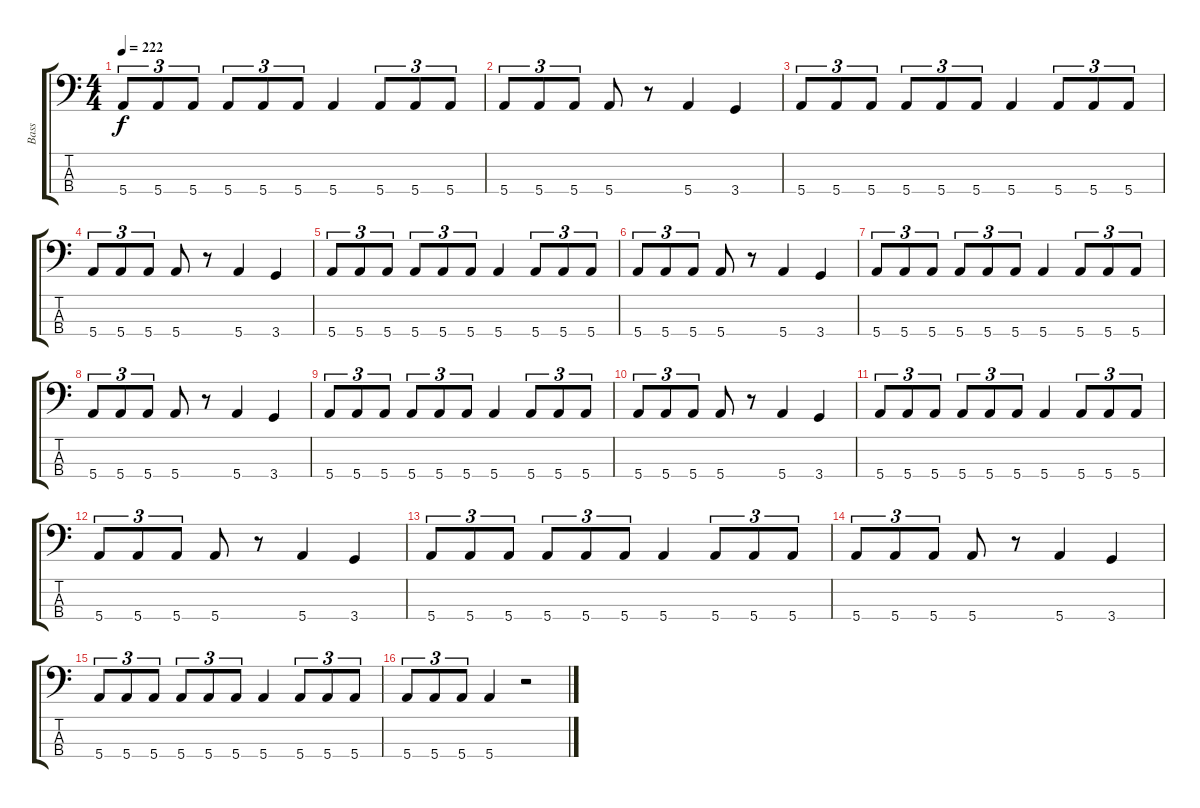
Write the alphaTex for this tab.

\track ("Bass" "Bass") {instrument electricbassfinger}
\staff {score tabs}
\tuning (G2 D2 A1 E1) {hide}
\ts (4 4)
\tempo 222
\clef f4
\ks c
5.4.8{tu (3 2) dy f} 5.4.8{tu (3 2)} 5.4.8{tu (3 2)} 5.4.8{tu (3 2)} 5.4.8{tu (3 2)} 5.4.8{tu (3 2)} 5.4.4 5.4.8{tu (3 2)} 5.4.8{tu (3 2)} 5.4.8{tu (3 2)} |
5.4.8{tu (3 2)} 5.4.8{tu (3 2)} 5.4.8{tu (3 2)} 5.4.8 r.8 5.4.4 3.4.4 |
5.4.8{tu (3 2)} 5.4.8{tu (3 2)} 5.4.8{tu (3 2)} 5.4.8{tu (3 2)} 5.4.8{tu (3 2)} 5.4.8{tu (3 2)} 5.4.4 5.4.8{tu (3 2)} 5.4.8{tu (3 2)} 5.4.8{tu (3 2)} |
5.4.8{tu (3 2)} 5.4.8{tu (3 2)} 5.4.8{tu (3 2)} 5.4.8 r.8 5.4.4 3.4.4 |
5.4.8{tu (3 2)} 5.4.8{tu (3 2)} 5.4.8{tu (3 2)} 5.4.8{tu (3 2)} 5.4.8{tu (3 2)} 5.4.8{tu (3 2)} 5.4.4 5.4.8{tu (3 2)} 5.4.8{tu (3 2)} 5.4.8{tu (3 2)} |
5.4.8{tu (3 2)} 5.4.8{tu (3 2)} 5.4.8{tu (3 2)} 5.4.8 r.8 5.4.4 3.4.4 |
5.4.8{tu (3 2)} 5.4.8{tu (3 2)} 5.4.8{tu (3 2)} 5.4.8{tu (3 2)} 5.4.8{tu (3 2)} 5.4.8{tu (3 2)} 5.4.4 5.4.8{tu (3 2)} 5.4.8{tu (3 2)} 5.4.8{tu (3 2)} |
5.4.8{tu (3 2)} 5.4.8{tu (3 2)} 5.4.8{tu (3 2)} 5.4.8 r.8 5.4.4 3.4.4 |
5.4.8{tu (3 2)} 5.4.8{tu (3 2)} 5.4.8{tu (3 2)} 5.4.8{tu (3 2)} 5.4.8{tu (3 2)} 5.4.8{tu (3 2)} 5.4.4 5.4.8{tu (3 2)} 5.4.8{tu (3 2)} 5.4.8{tu (3 2)} |
5.4.8{tu (3 2)} 5.4.8{tu (3 2)} 5.4.8{tu (3 2)} 5.4.8 r.8 5.4.4 3.4.4 |
5.4.8{tu (3 2)} 5.4.8{tu (3 2)} 5.4.8{tu (3 2)} 5.4.8{tu (3 2)} 5.4.8{tu (3 2)} 5.4.8{tu (3 2)} 5.4.4 5.4.8{tu (3 2)} 5.4.8{tu (3 2)} 5.4.8{tu (3 2)} |
5.4.8{tu (3 2)} 5.4.8{tu (3 2)} 5.4.8{tu (3 2)} 5.4.8 r.8 5.4.4 3.4.4 |
5.4.8{tu (3 2)} 5.4.8{tu (3 2)} 5.4.8{tu (3 2)} 5.4.8{tu (3 2)} 5.4.8{tu (3 2)} 5.4.8{tu (3 2)} 5.4.4 5.4.8{tu (3 2)} 5.4.8{tu (3 2)} 5.4.8{tu (3 2)} |
5.4.8{tu (3 2)} 5.4.8{tu (3 2)} 5.4.8{tu (3 2)} 5.4.8 r.8 5.4.4 3.4.4 |
5.4.8{tu (3 2)} 5.4.8{tu (3 2)} 5.4.8{tu (3 2)} 5.4.8{tu (3 2)} 5.4.8{tu (3 2)} 5.4.8{tu (3 2)} 5.4.4 5.4.8{tu (3 2)} 5.4.8{tu (3 2)} 5.4.8{tu (3 2)} |
5.4.8{tu (3 2)} 5.4.8{tu (3 2)} 5.4.8{tu (3 2)} 5.4.4 r.2
